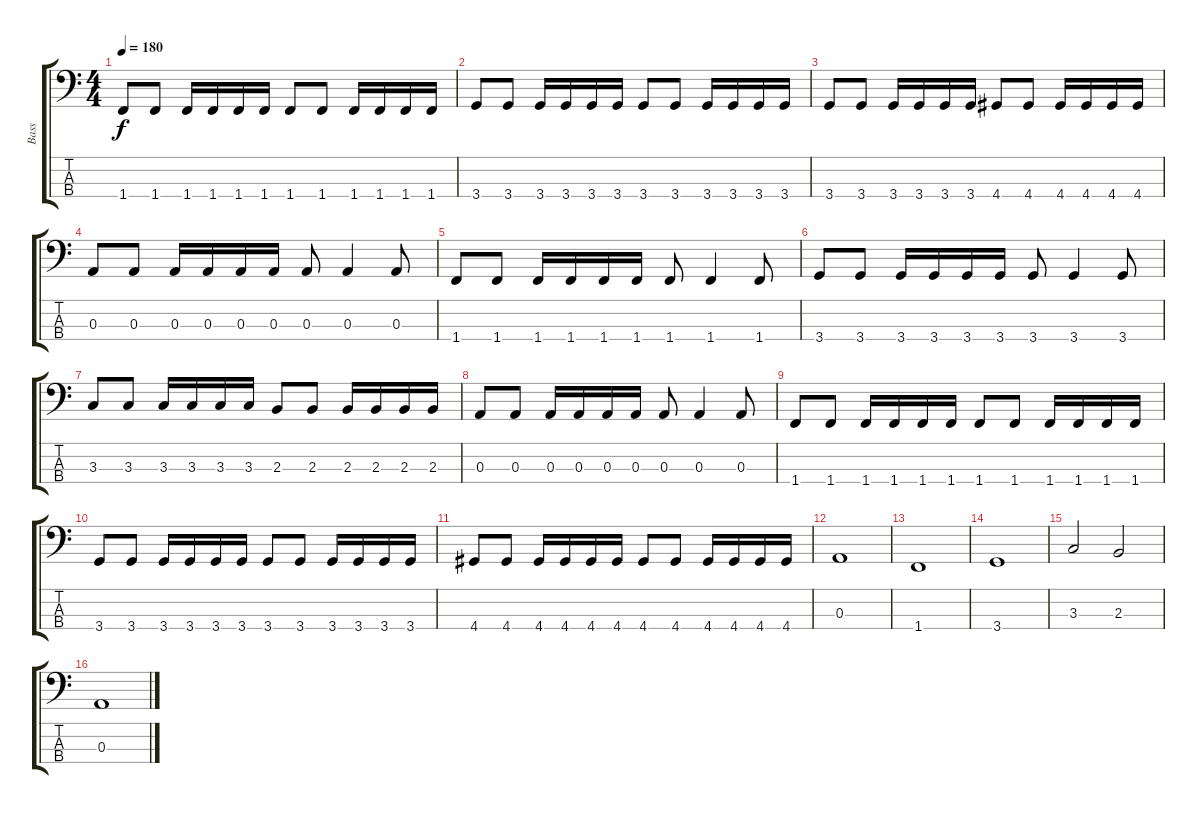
\track ("Bass" "Bass") {instrument electricbassfinger}
\staff {score tabs}
\tuning (G2 D2 A1 E1) {hide}
\ts (4 4)
\tempo 180
\clef f4
\ks c
1.4.8{dy f} 1.4.8 1.4.16 1.4.16 1.4.16 1.4.16 1.4.8 1.4.8 1.4.16 1.4.16 1.4.16 1.4.16 |
3.4.8 3.4.8 3.4.16 3.4.16 3.4.16 3.4.16 3.4.8 3.4.8 3.4.16 3.4.16 3.4.16 3.4.16 |
3.4.8 3.4.8 3.4.16 3.4.16 3.4.16 3.4.16 4.4.8 4.4.8 4.4.16 4.4.16 4.4.16 4.4.16 |
0.3.8 0.3.8 0.3.16 0.3.16 0.3.16 0.3.16 0.3.8 0.3.4 0.3.8 |
1.4.8 1.4.8 1.4.16 1.4.16 1.4.16 1.4.16 1.4.8 1.4.4 1.4.8 |
3.4.8 3.4.8 3.4.16 3.4.16 3.4.16 3.4.16 3.4.8 3.4.4 3.4.8 |
3.3.8 3.3.8 3.3.16 3.3.16 3.3.16 3.3.16 2.3.8 2.3.8 2.3.16 2.3.16 2.3.16 2.3.16 |
0.3.8 0.3.8 0.3.16 0.3.16 0.3.16 0.3.16 0.3.8 0.3.4 0.3.8 |
1.4.8 1.4.8 1.4.16 1.4.16 1.4.16 1.4.16 1.4.8 1.4.8 1.4.16 1.4.16 1.4.16 1.4.16 |
3.4.8 3.4.8 3.4.16 3.4.16 3.4.16 3.4.16 3.4.8 3.4.8 3.4.16 3.4.16 3.4.16 3.4.16 |
4.4.8 4.4.8 4.4.16 4.4.16 4.4.16 4.4.16 4.4.8 4.4.8 4.4.16 4.4.16 4.4.16 4.4.16 |
0.3.1 |
1.4.1 |
3.4.1 |
3.3.2 2.3.2 |
0.3.1
